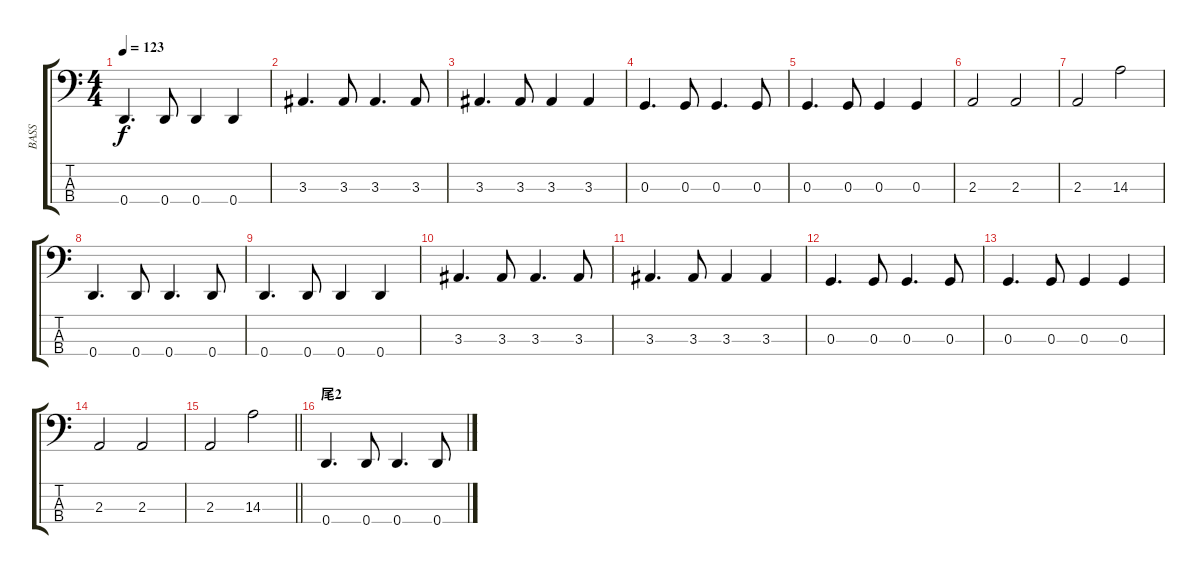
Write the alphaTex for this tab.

\track ("BASS" "BASS") {instrument electricbassfinger}
\staff {score tabs}
\tuning (F2 C2 G1 D1) {hide}
\ts (4 4)
\tempo 123
\clef f4
\ks c
0.4.4{d dy f} 0.4.8 0.4.4 0.4.4 |
3.3.4{d} 3.3.8 3.3.4{d} 3.3.8 |
3.3.4{d} 3.3.8 3.3.4 3.3.4 |
0.3.4{d} 0.3.8 0.3.4{d} 0.3.8 |
0.3.4{d} 0.3.8 0.3.4 0.3.4 |
2.3.2 2.3.2 |
2.3.2 14.3.2 |
0.4.4{d} 0.4.8 0.4.4{d} 0.4.8 |
0.4.4{d} 0.4.8 0.4.4 0.4.4 |
3.3.4{d} 3.3.8 3.3.4{d} 3.3.8 |
3.3.4{d} 3.3.8 3.3.4 3.3.4 |
0.3.4{d} 0.3.8 0.3.4{d} 0.3.8 |
0.3.4{d} 0.3.8 0.3.4 0.3.4 |
2.3.2 2.3.2 |
\barLineRight lightlight
2.3.2 14.3.2 |
\section ("" "尾2")
0.4.4{d} 0.4.8 0.4.4{d} 0.4.8
